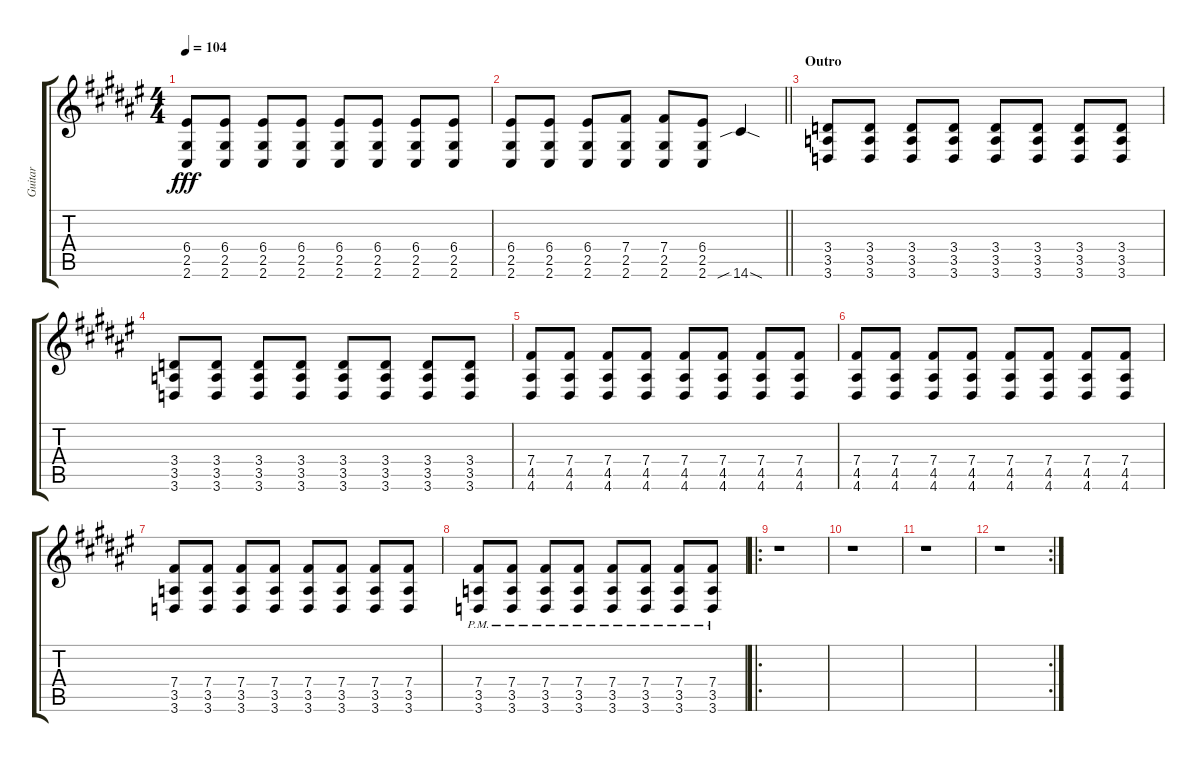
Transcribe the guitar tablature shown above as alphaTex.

\track ("Guitar" "Guitar") {instrument distortionguitar}
\staff {score tabs}
\tuning (Eb4 B3 Gb3 B2 Gb2 B1) {hide}
\ts (4 4)
\tempo 104
\clef g2
\ks f#
(6.4 2.5 2.6).8{dy fff} (6.4 2.5 2.6).8 (6.4 2.5 2.6).8 (6.4 2.5 2.6).8 (6.4 2.5 2.6).8 (6.4 2.5 2.6).8 (6.4 2.5 2.6).8 (6.4 2.5 2.6).8 |
\barLineRight lightlight
(6.4 2.5 2.6).8 (6.4 2.5 2.6).8 (6.4 2.5 2.6).8 (7.4 2.5 2.6).8 (7.4 2.5 2.6).8 (6.4 2.5 2.6).8 14.6{sib sod}.4 |
\section ("" "Outro")
(3.4 3.5 3.6).8 (3.4 3.5 3.6).8 (3.4 3.5 3.6).8 (3.4 3.5 3.6).8 (3.4 3.5 3.6).8 (3.4 3.5 3.6).8 (3.4 3.5 3.6).8 (3.4 3.5 3.6).8 |
(3.4 3.5 3.6).8 (3.4 3.5 3.6).8 (3.4 3.5 3.6).8 (3.4 3.5 3.6).8 (3.4 3.5 3.6).8 (3.4 3.5 3.6).8 (3.4 3.5 3.6).8 (3.4 3.5 3.6).8 |
(7.4 4.5 4.6).8 (7.4 4.5 4.6).8 (7.4 4.5 4.6).8 (7.4 4.5 4.6).8 (7.4 4.5 4.6).8 (7.4 4.5 4.6).8 (7.4 4.5 4.6).8 (7.4 4.5 4.6).8 |
(7.4 4.5 4.6).8 (7.4 4.5 4.6).8 (7.4 4.5 4.6).8 (7.4 4.5 4.6).8 (7.4 4.5 4.6).8 (7.4 4.5 4.6).8 (7.4 4.5 4.6).8 (7.4 4.5 4.6).8 |
(7.4 3.5 3.6).8 (7.4 3.5 3.6).8 (7.4 3.5 3.6).8 (7.4 3.5 3.6).8 (7.4 3.5 3.6).8 (7.4 3.5 3.6).8 (7.4 3.5 3.6).8 (7.4 3.5 3.6).8 |
(7.4{pm} 3.5{pm} 3.6{pm}).8 (7.4{pm} 3.5{pm} 3.6{pm}).8 (7.4{pm} 3.5{pm} 3.6{pm}).8 (7.4{pm} 3.5{pm} 3.6{pm}).8 (7.4{pm} 3.5{pm} 3.6{pm}).8 (7.4{pm} 3.5{pm} 3.6{pm}).8 (7.4{pm} 3.5{pm} 3.6{pm}).8 (7.4{pm} 3.5{pm} 3.6{pm}).8 |
\ro
r.1 |
r.1 |
r.1 |
\rc 2
r.1
